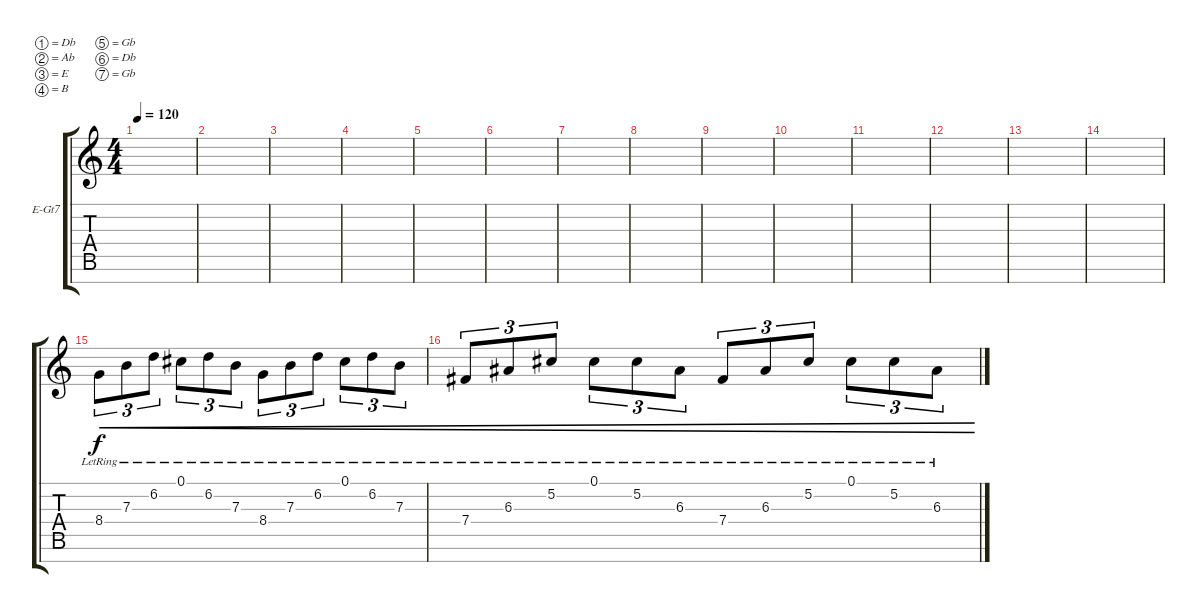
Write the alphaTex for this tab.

\defaultSystemsLayout 4
\bracketExtendMode groupsimilarinstruments
\firstSystemTrackNameOrientation horizontal
\otherSystemsTrackNameOrientation horizontal
\track ("clean" "E-Gt7") {instrument electricguitarclean}
\staff {score tabs}
\tuning (Db4 Ab3 E3 B2 Gb2 Db2 Gb1)
\ts (4 4)
\tempo 120
\clef g2
\scale
0.333333
\ks c
|
\scale
0.333333 |
\scale
0.333333 |
\scale
0.333333 |
\scale
0.333333 |
\scale
0.333333 |
\scale
0.333333 |
\scale
0.333333 |
\scale
0.333333 |
\scale
0.333333 |
\scale
0.333333 |
\scale
0.333333 |
\scale
0.333333 |
\scale
0.333333 |
\scale
0.333333 8.4{lr}.8{tu (3 2) cre beam Down} 7.3{lr}.8{tu (3 2) cre beam Down} 6.2{lr}.8{tu (3 2) cre beam Down} 0.1{lr acc #}.8{tu (3 2) cre beam Down} 6.2{lr}.8{tu (3 2) cre beam Down} 7.3{lr}.8{tu (3 2) cre beam Down} 8.4{lr}.8{tu (3 2) cre beam Down} 7.3{lr}.8{tu (3 2) cre beam Down} 6.2{lr}.8{tu (3 2) cre beam Down} 0.1{lr acc #}.8{tu (3 2) cre beam Down} 6.2{lr}.8{tu (3 2) cre beam Down} 7.3{lr}.8{tu (3 2) cre beam Down} |
7.4{lr acc #}.8{tu (3 2) cre beam Up} 6.3{lr acc #}.8{tu (3 2) cre beam Up} 5.2{lr acc #}.8{tu (3 2) cre beam Up} 0.1{lr acc #}.8{tu (3 2) cre beam Down} 5.2{lr acc #}.8{tu (3 2) cre beam Down} 6.3{lr acc #}.8{tu (3 2) cre beam Down} 7.4{lr acc #}.8{tu (3 2) cre beam Up} 6.3{lr acc #}.8{tu (3 2) cre beam Up} 5.2{lr acc #}.8{tu (3 2) cre beam Up} 0.1{lr acc #}.8{tu (3 2) cre beam Down} 5.2{lr acc #}.8{tu (3 2) cre beam Down} 6.3{lr acc #}.8{tu (3 2) cre beam Down}
